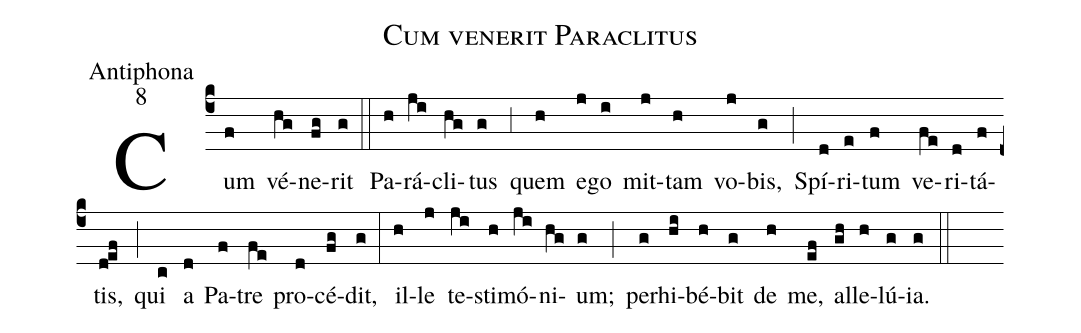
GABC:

name:Cum venerit Paraclitus;
office-part:Antiphona;
mode:8;
%%
(c4) Cum(f) vé(hg)ne(fg)rit(g) (::) Pa(h)rá(ji)cli(hg)tus(g) (;3) quem(h) e(j)go(i) mit(j)tam(h) vo(j)bis,(g) (;) Spí(d)ri(e)tum(f) ve(fe)ri(d)tá(f)tis,(d!ef) (;) qui(c) a(d) Pa(f)tre(fe) pro(d)cé(fg)dit,(g) (:) il(h)le(j) te(ji)sti(h)mó(ji)ni(hg)um;(g) (;) per(g)hi(hi)bé(h)bit(g) de(h) me,(ef) al(gh)le(h)lú(g)ia.(g) (::)
